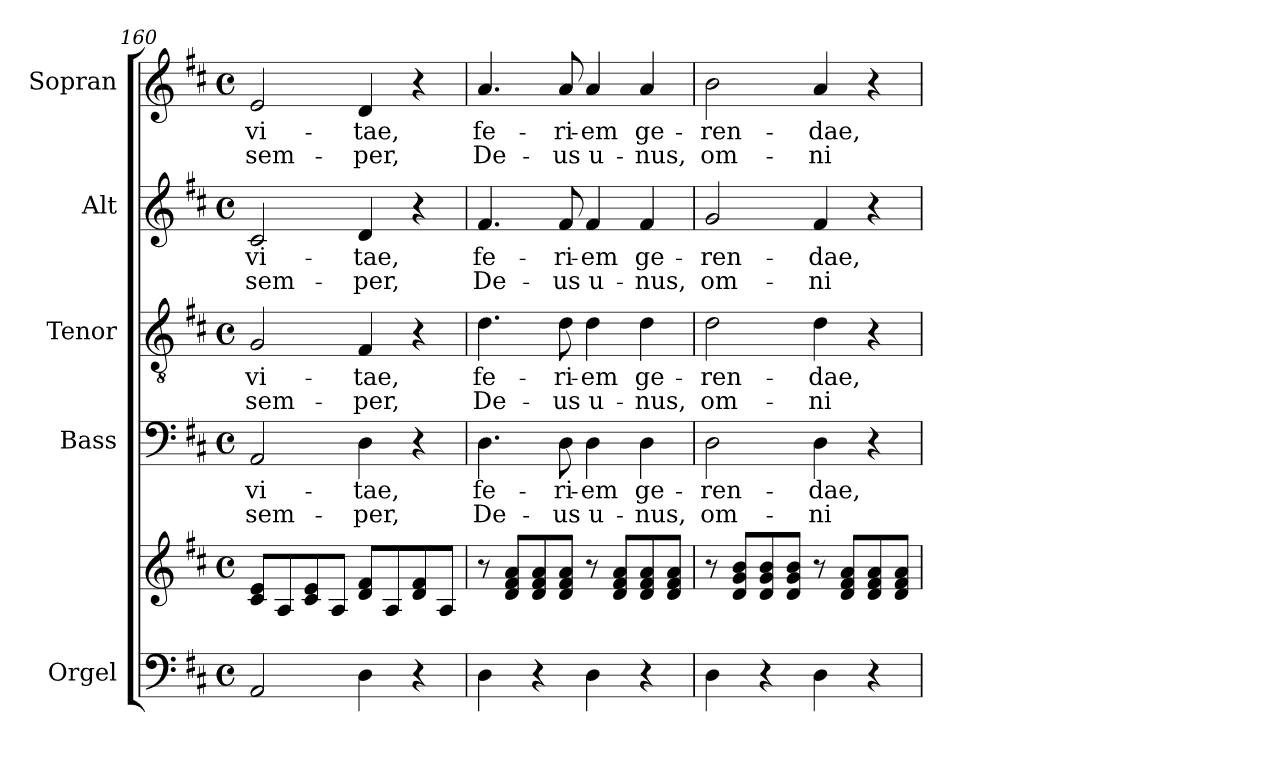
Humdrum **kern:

**kern	**kern	**kern	**text	**text	**kern	**text	**text	**kern	**text	**text	**kern	**text	**text
*part5	*part5	*part4	*part4	*part4	*part3	*part3	*part3	*part2	*part2	*part2	*part1	*part1	*part1
*staff6	*staff5	*staff4	*staff4	*staff4	*staff3	*staff3	*staff3	*staff2	*staff2	*staff2	*staff1	*staff1	*staff1
*I"Orgel	*	*I"Bass	*	*	*I"Tenor	*	*	*I"Alt	*	*	*I"Sopran	*	*
*I'Org.	*	*I'B.	*	*	*I'T.	*	*	*I'A.	*	*	*I'S.	*	*
*clefF4	*clefG2	*clefF4	*	*	*clefGv2	*	*	*clefG2	*	*	*clefG2	*	*
*k[f#c#]	*k[f#c#]	*k[f#c#]	*	*	*k[f#c#]	*	*	*k[f#c#]	*	*	*k[f#c#]	*	*
*D:	*D:	*D:	*	*	*D:	*	*	*D:	*	*	*D:	*	*
*M4/4	*M4/4	*M4/4	*	*	*M4/4	*	*	*M4/4	*	*	*M4/4	*	*
*met(c)	*met(c)	*met(c)	*	*	*met(c)	*	*	*met(c)	*	*	*met(c)	*	*
=160	=160	=160	=160	=160	=160	=160	=160	=160	=160	=160	=160	=160	=160
!	!	!	!LO:LY:b	!LO:LY:b	!	!LO:LY:b	!LO:LY:b	!	!LO:LY:b	!LO:LY:b	!	!LO:LY:b	!LO:LY:b
2AA/	8c#/ 8e/L	2AA/	vi-	sem-	2G/	vi-	sem-	2c#/	vi-	sem-	2e/	vi-	sem-
.	8A/	.	.	.	.	.	.	.	.	.	.	.	.
.	8c#/ 8e/	.	.	.	.	.	.	.	.	.	.	.	.
.	8A/J	.	.	.	.	.	.	.	.	.	.	.	.
!	!	!	!LO:LY:b	!LO:LY:b	!	!LO:LY:b	!LO:LY:b	!	!LO:LY:b	!LO:LY:b	!	!LO:LY:b	!LO:LY:b
4D\	8d/ 8f#/L	4D\	-tae,	-per,	4F#/	-tae,	-per,	4d/	-tae,	-per,	4d/	-tae,	-per,
.	8A/	.	.	.	.	.	.	.	.	.	.	.	.
4r	8d/ 8f#/	4r	.	.	4r	.	.	4r	.	.	4r	.	.
.	8A/J	.	.	.	.	.	.	.	.	.	.	.	.
=161	=161	=161	=161	=161	=161	=161	=161	=161	=161	=161	=161	=161	=161
!	!	!	!LO:LY:b	!LO:LY:b	!	!LO:LY:b	!LO:LY:b	!	!LO:LY:b	!LO:LY:b	!	!LO:LY:b	!LO:LY:b
4D\	8r	4.D\	fe-	De-	4.d\	fe-	De-	4.f#/	fe-	De-	4.a/	fe-	De-
.	8d/ 8f#/ 8a/L	.	.	.	.	.	.	.	.	.	.	.	.
4r	8d/ 8f#/ 8a/	.	.	.	.	.	.	.	.	.	.	.	.
!	!	!	!LO:LY:b	!LO:LY:b	!	!LO:LY:b	!LO:LY:b	!	!LO:LY:b	!LO:LY:b	!	!LO:LY:b	!LO:LY:b
.	8d/ 8f#/ 8a/J	8D\	-ri-	-us	8d\	-ri-	-us	8f#/	-ri-	-us	8a/	-ri-	-us
!	!	!	!LO:LY:b	!LO:LY:b	!	!LO:LY:b	!LO:LY:b	!	!LO:LY:b	!LO:LY:b	!	!LO:LY:b	!LO:LY:b
4D\	8r	4D\	-em	u-	4d\	-em	u-	4f#/	-em	u-	4a/	-em	u-
.	8d/ 8f#/ 8a/L	.	.	.	.	.	.	.	.	.	.	.	.
!	!	!	!LO:LY:b	!LO:LY:b	!	!LO:LY:b	!LO:LY:b	!	!LO:LY:b	!LO:LY:b	!	!LO:LY:b	!LO:LY:b
4r	8d/ 8f#/ 8a/	4D\	ge-	-nus,	4d\	ge-	-nus,	4f#/	ge-	-nus,	4a/	ge-	-nus,
.	8d/ 8f#/ 8a/J	.	.	.	.	.	.	.	.	.	.	.	.
!!LO:LB:g=z
=162	=162	=162	=162	=162	=162	=162	=162	=162	=162	=162	=162	=162	=162
!	!	!	!LO:LY:b	!LO:LY:b	!	!LO:LY:b	!LO:LY:b	!	!LO:LY:b	!LO:LY:b	!	!LO:LY:b	!LO:LY:b
4D\	8r	2D\	-ren-	om-	2d\	-ren-	om-	2g/	-ren-	om-	2b\	-ren-	om-
.	8d/ 8g/ 8b/L	.	.	.	.	.	.	.	.	.	.	.	.
4r	8d/ 8g/ 8b/	.	.	.	.	.	.	.	.	.	.	.	.
.	8d/ 8g/ 8b/J	.	.	.	.	.	.	.	.	.	.	.	.
!	!	!	!LO:LY:b	!LO:LY:b	!	!LO:LY:b	!LO:LY:b	!	!LO:LY:b	!LO:LY:b	!	!LO:LY:b	!LO:LY:b
4D\	8r	4D\	-dae,	-ni	4d\	-dae,	-ni	4f#/	-dae,	-ni	4a/	-dae,	-ni
.	8d/ 8f#/ 8a/L	.	.	.	.	.	.	.	.	.	.	.	.
4r	8d/ 8f#/ 8a/	4r	.	.	4r	.	.	4r	.	.	4r	.	.
.	8d/ 8f#/ 8a/J	.	.	.	.	.	.	.	.	.	.	.	.
=	=	=	=	=	=	=	=	=	=	=	=	=	=
*-	*-	*-	*-	*-	*-	*-	*-	*-	*-	*-	*-	*-	*-
